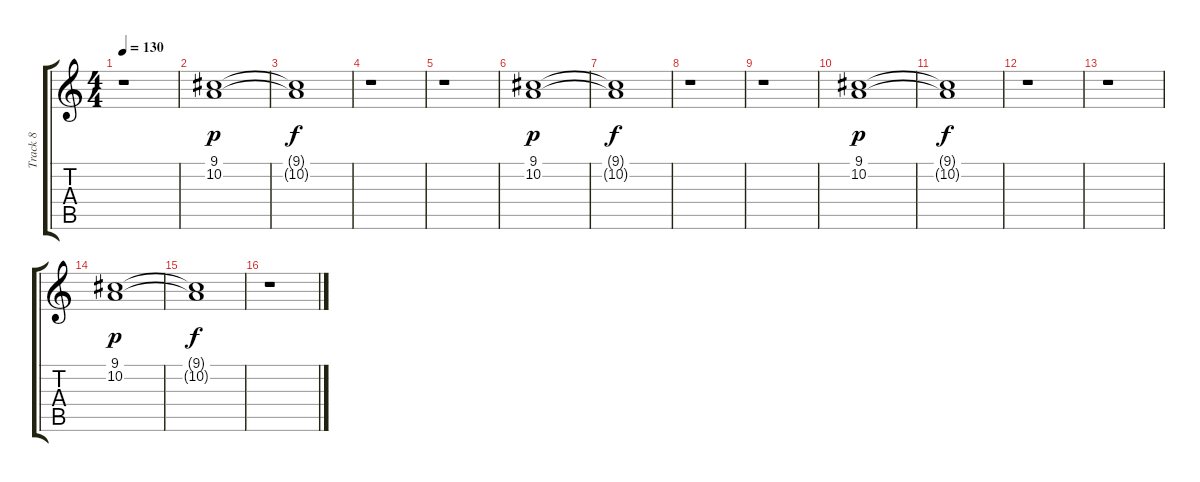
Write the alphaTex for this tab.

\track ("Track 8" "Track 8") {instrument voiceoohs}
\staff {score tabs}
\tuning (E4 B3 G3 D3 A2 E2) {hide}
\ts (4 4)
\tempo 130
\clef g2
\ks c
r.1{dy p} |
(9.1 10.2).1{volume 7} |
(9.1{t} 10.2{t}).1{dy f} |
r.1 |
r.1 |
(9.1 10.2).1{dy p volume 7} |
(9.1{t} 10.2{t}).1{dy f} |
r.1 |
r.1 |
(9.1 10.2).1{dy p volume 7} |
(9.1{t} 10.2{t}).1{dy f} |
r.1 |
r.1 |
(9.1 10.2).1{dy p volume 7} |
(9.1{t} 10.2{t}).1{dy f} |
r.1
